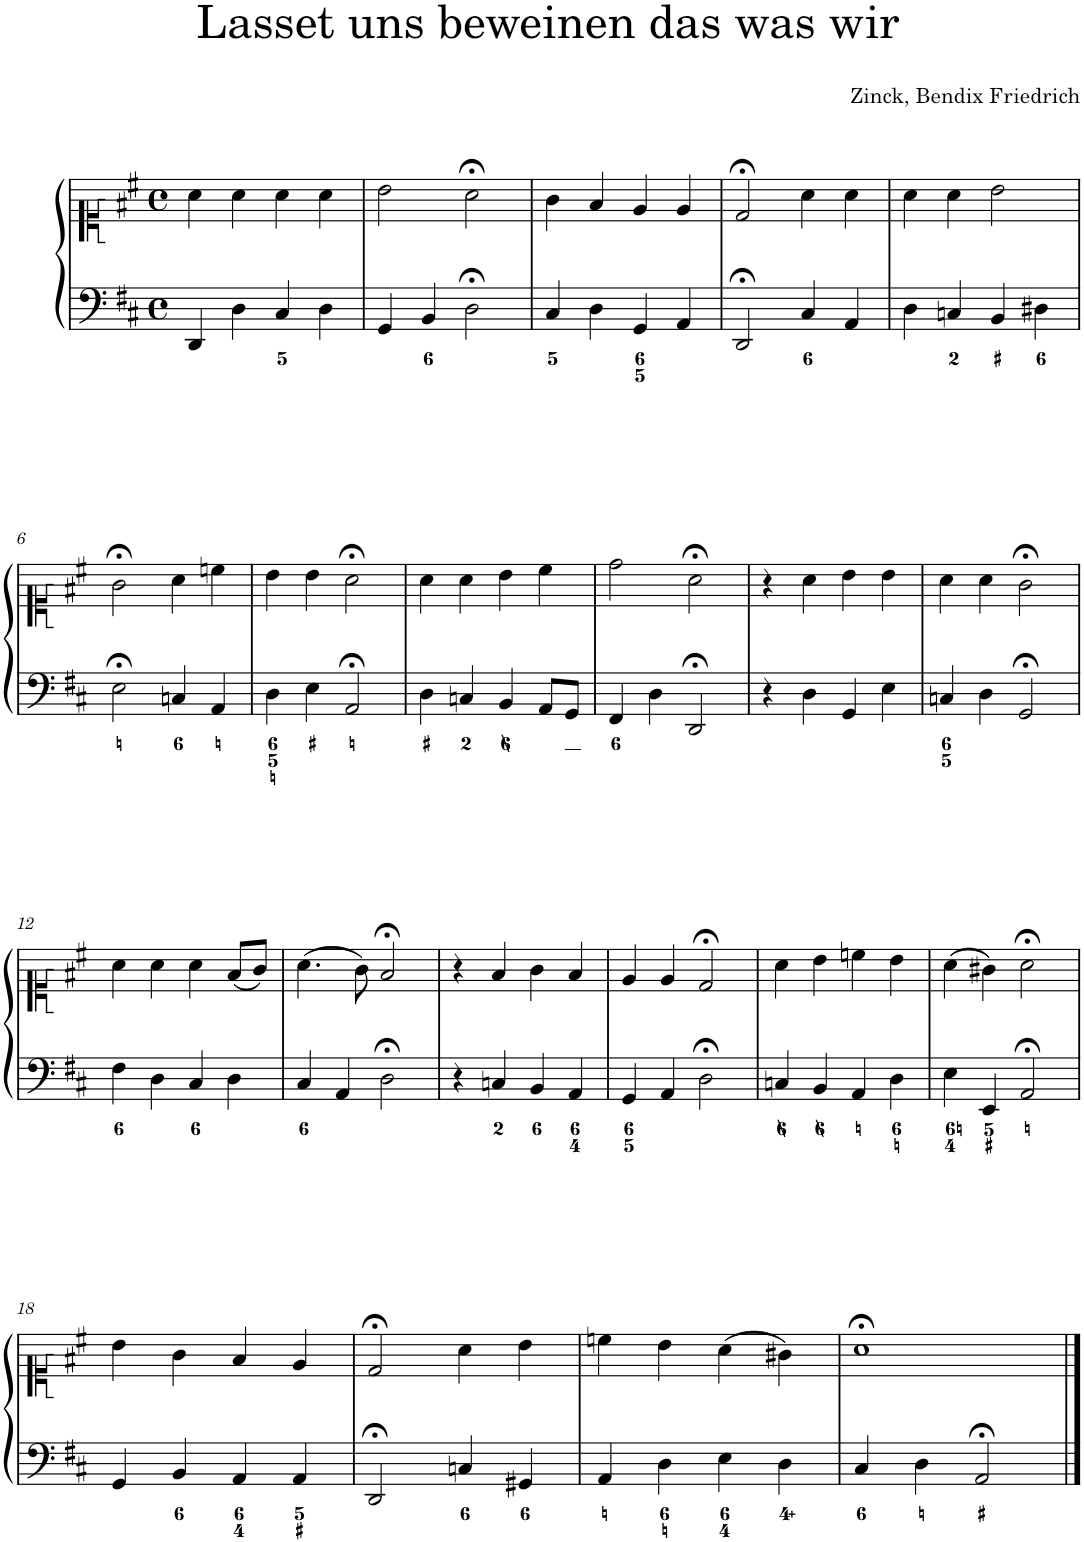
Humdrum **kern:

**kern	**kern
*part1	*part1
*staff2	*staff1
*I"Piano	*
*I'Pno.	*
*clefF4	*clefC1
*k[f#c#]	*k[f#c#]
*M4/4	*M4/4
*met(c)	*met(c)
=1	=1
4DD/	4a\
4D\	4a\
4C#/	4a\
4D\	4a\
=2	=2
4GG/	2b\
4BB/	.
2D;<\	2a;<\
=3	=3
4C#/	4g\
4D\	4f#/
4GG/	4e/
4AA/	4e/
=4	=4
2DD;</	2d;</
4C#/	4a\
4AA/	4a\
=5	=5
4D\	4a\
4Cn/	4a\
4BB/	2b\
4D#X\	.
!!LO:LB:g=z
=6	=6
2E;<\	2g;<\
4Cn/	4a\
4AA/	4ccn\
=7	=7
4D\	4b\
4E\	4b\
2AA;</	2a;<\
=8	=8
4D\	4a\
4Cn/	4a\
4BB/	4b\
8AA/L	4cc#\
8GG/J	.
=9	=9
4FF#/	2dd\
4D\	.
2DD;</	2a;<\
=10	=10
4r	4r
4D\	4a\
4GG/	4b\
4E\	4b\
=11	=11
4Cn/	4a\
4D\	4a\
2GG;</	2g;<\
!!LO:LB:g=z
=12	=12
4F#\	4a\
4D\	4a\
4C#/	4a\
4D\	(8f#/L
.	8g/J)
=13	=13
4C#/	(4.a\
4AA/	.
.	8g\)
2D;<\	2f#;</
=14	=14
4r	4r
4Cn/	4f#/
4BB/	4g\
4AA/	4f#/
=15	=15
4GG/	4e/
4AA/	4e/
2D;<\	2d;</
=16	=16
4Cn/	4a\
4BB/	4b\
4AA/	4ccn\
4D\	4b\
=17	=17
4E\	(4a\
4EE/	4g#X\)
2AA;</	2a;<\
!!LO:LB:g=z
=18	=18
4GG/	4b\
4BB/	4g\
4AA/	4f#/
4AA/	4e/
=19	=19
2DD;</	2d;</
4Cn/	4a\
4GG#X/	4b\
=20	=20
4AA/	4ccn\
4D\	4b\
4E\	(4a\
4D\	4g#X\)
=21	=21
4C#/	1a;<
4D\	.
2AA;</	.
==	==
*-	*-
